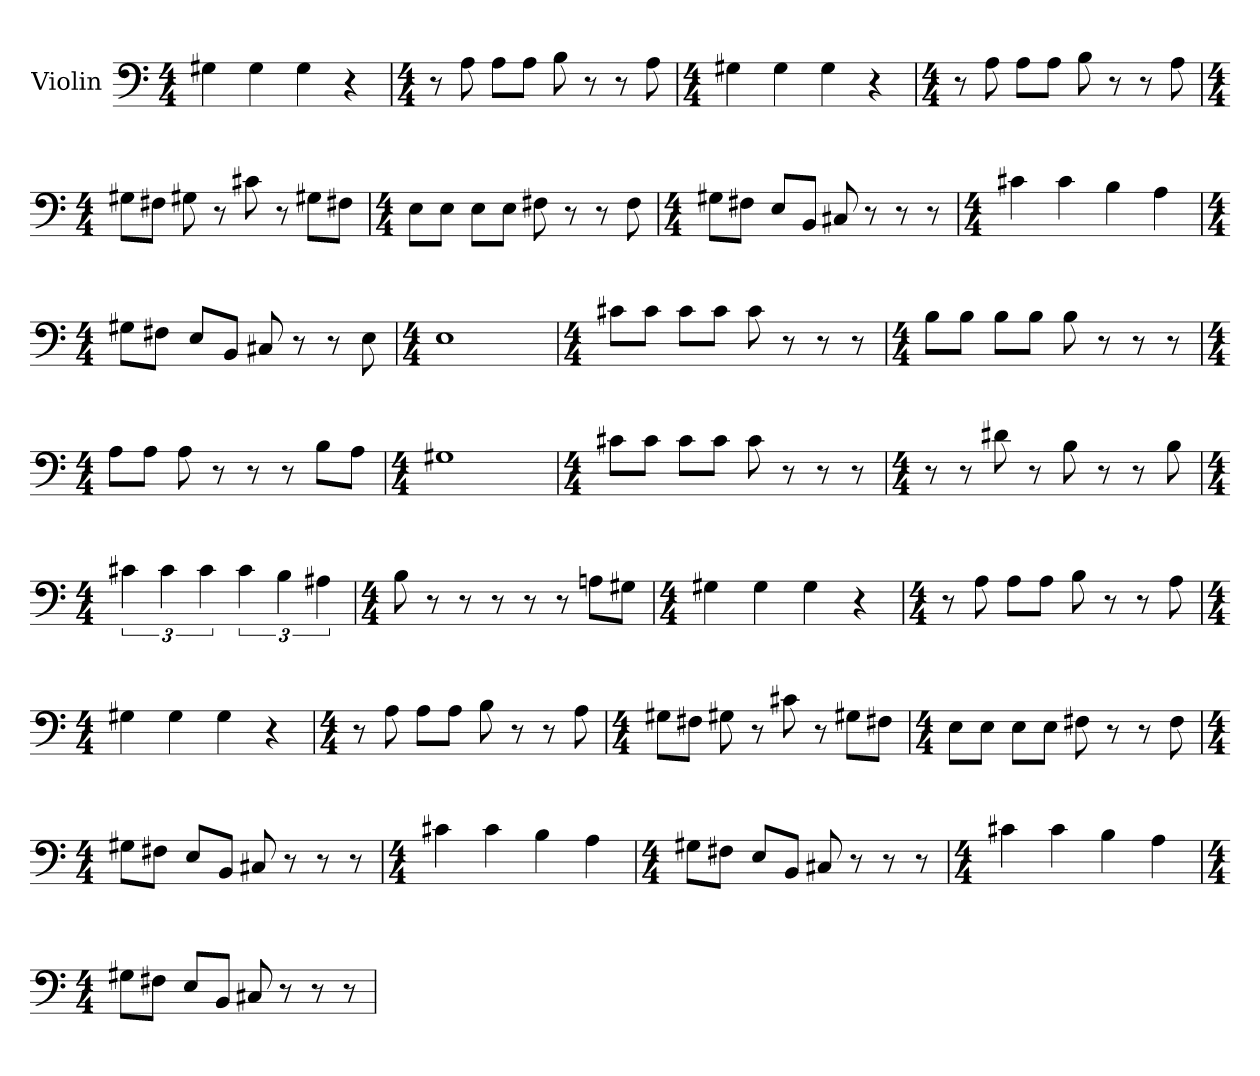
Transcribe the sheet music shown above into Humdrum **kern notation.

**kern
*part1
*staff1
*I"Violin
*I'Vln
*M4/4
=
4G#X
4G#
4G#
4r
=
*M4/4
8r
8A
8AL
8AJ
8B
8r
8r
8A
=
*M4/4
4G#X
4G#
4G#
4r
=
*M4/4
8r
8A
8AL
8AJ
8B
8r
8r
8A
=
*M4/4
8G#XL
8F#XJ
8G#X
8r
8c#X
8r
8G#XL
8F#XJ
=
*M4/4
8EL
8EJ
8EL
8EJ
8F#X
8r
8r
8F#
=
*M4/4
8G#XL
8F#XJ
8EL
8BBJ
8C#X
8r
8r
8r
=
*M4/4
4c#X
4c#
4B
4A
=
*M4/4
8G#XL
8F#XJ
8EL
8BBJ
8C#X
8r
8r
8E
=
*M4/4
1E
=
*M4/4
8c#XL
8c#J
8c#L
8c#J
8c#
8r
8r
8r
=
*M4/4
8BL
8BJ
8BL
8BJ
8B
8r
8r
8r
=
*M4/4
8AL
8AJ
8A
8r
8r
8r
8BL
8AJ
=
*M4/4
1G#X
=
*M4/4
8c#XL
8c#J
8c#L
8c#J
8c#
8r
8r
8r
=
*M4/4
8r
8r
8d#X
8r
8B
8r
8r
8B
=
*M4/4
6c#X
6c#
6c#
6c#
6B
6A#X
=
*M4/4
8B
8r
8r
8r
8r
8r
8AnL
8G#XJ
=
*M4/4
4G#X
4G#
4G#
4r
=
*M4/4
8r
8A
8AL
8AJ
8B
8r
8r
8A
=
*M4/4
4G#X
4G#
4G#
4r
=
*M4/4
8r
8A
8AL
8AJ
8B
8r
8r
8A
=
*M4/4
8G#XL
8F#XJ
8G#X
8r
8c#X
8r
8G#XL
8F#XJ
=
*M4/4
8EL
8EJ
8EL
8EJ
8F#X
8r
8r
8F#
=
*M4/4
8G#XL
8F#XJ
8EL
8BBJ
8C#X
8r
8r
8r
=
*M4/4
4c#X
4c#
4B
4A
=
*M4/4
8G#XL
8F#XJ
8EL
8BBJ
8C#X
8r
8r
8r
=
*M4/4
4c#X
4c#
4B
4A
=
*M4/4
8G#XL
8F#XJ
8EL
8BBJ
8C#X
8r
8r
8r
=
*-
